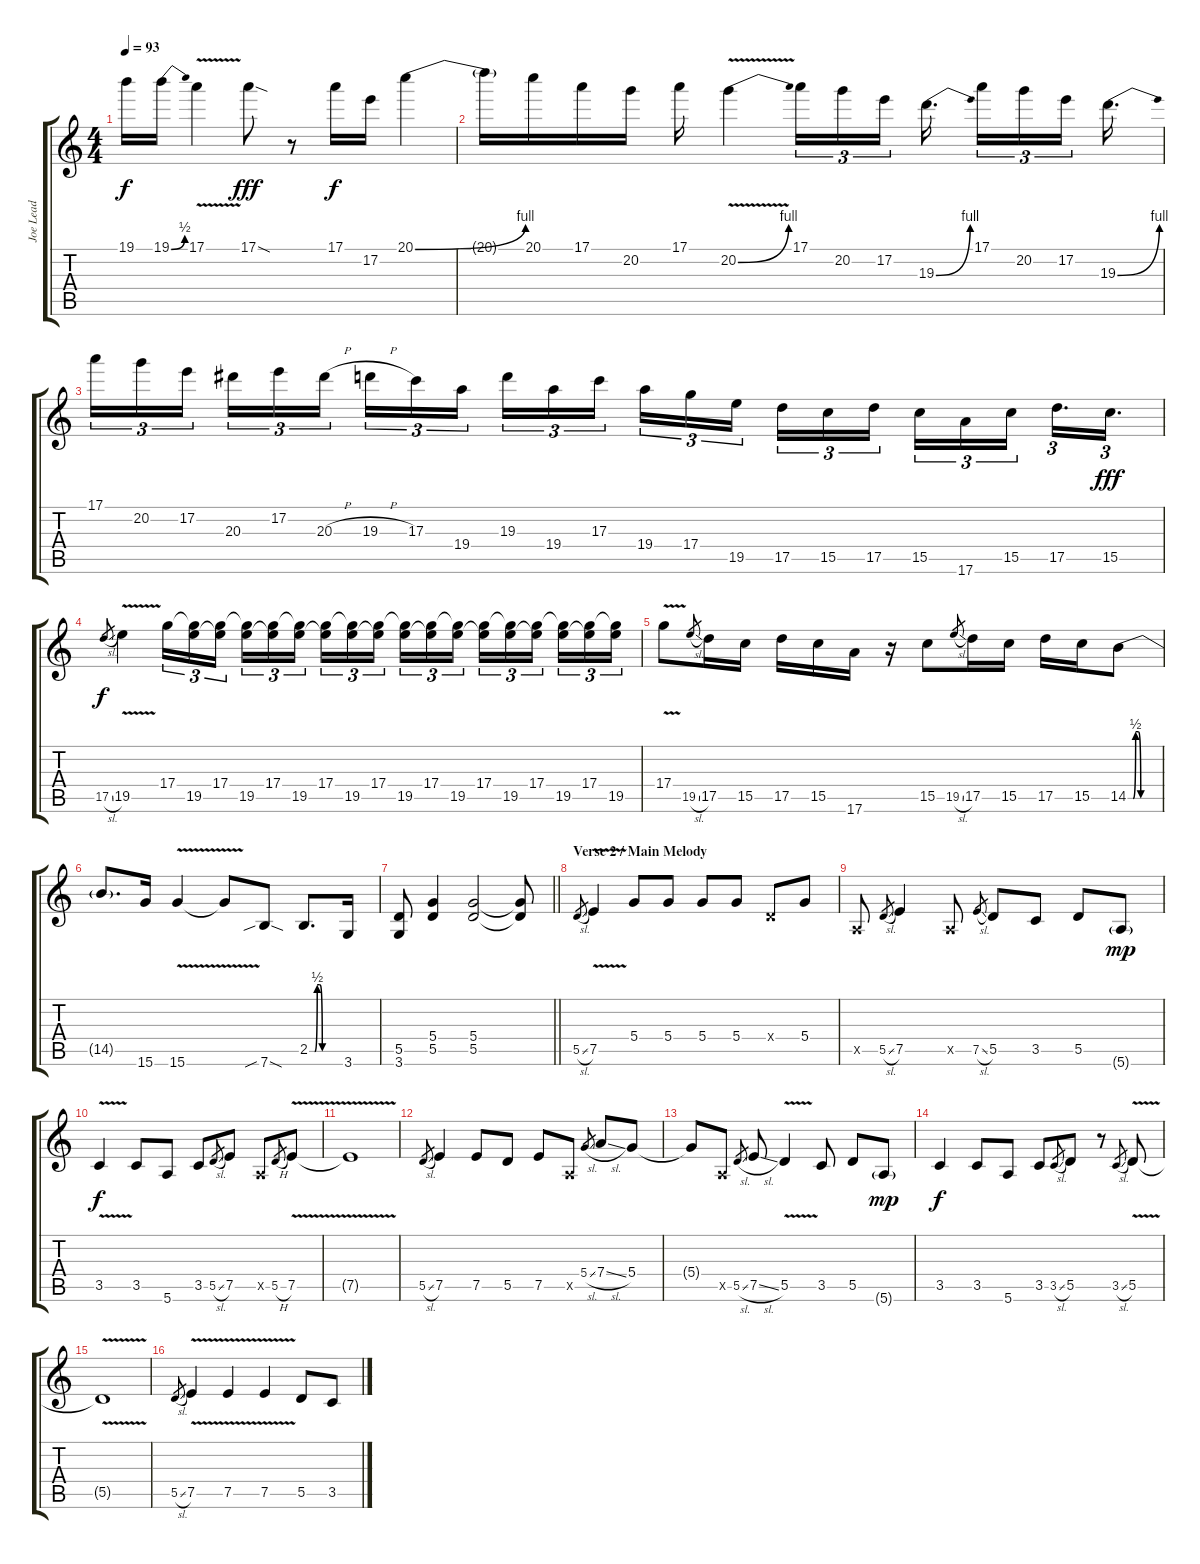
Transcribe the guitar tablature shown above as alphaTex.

\track ("Joe Lead" "Joe Lead") {instrument overdrivenguitar}
\staff {score tabs}
\tuning (E4 B3 G3 D3 A2 E2) {hide}
\ts (4 4)
\tempo 93
\clef g2
\ks c
19.1.16{dy f} 19.1{be (bend 0 0 60 2)}.16 17.1{v}.4 17.1{sod}.8{dy fff} r.8 17.1.16{dy f} 17.2.16 20.1{be (bend 0 0 60 4)}.4 |
20.1{t}.16 20.1.16 17.1.16 20.2.16 17.1.16 20.2{be (bend 0 0 60 4) v}.4 17.1.16{tu (3 2)} 20.2.16{tu (3 2)} 17.2.16{tu (3 2) beam splitsecondary} 19.3{be (bend 0 0 60 4)}.16{d} 17.1.16{tu (3 2)} 20.2.16{tu (3 2)} 17.2.16{tu (3 2) beam splitsecondary} 19.3{be (bend 0 0 60 4)}.16{d} |
17.1.16{tu (3 2)} 20.2.16{tu (3 2)} 17.2.16{tu (3 2) beam splitsecondary} 20.3.16{tu (3 2)} 17.2.16{tu (3 2)} 20.3{h}.16{tu (3 2)} 19.3{h}.16{tu (3 2)} 17.3.16{tu (3 2)} 19.4.16{tu (3 2) beam splitsecondary} 19.3.16{tu (3 2)} 19.4.16{tu (3 2)} 17.3.16{tu (3 2)} 19.4.16{tu (3 2)} 17.4.16{tu (3 2)} 19.5.16{tu (3 2) beam splitsecondary} 17.5.16{tu (3 2)} 15.5.16{tu (3 2)} 17.5.16{tu (3 2)} 15.5.16{tu (3 2)} 17.6.16{tu (3 2)} 15.5.16{tu (3 2) beam splitsecondary} 17.5.16{d tu (3 2)} 15.5.16{d tu (3 2) dy fff} |
17.5{sl}.8{gr dy f} 19.5{v}.4 17.4.16{tu (3 2)} (17.4{t} 19.5).16{tu (3 2)} (17.4 19.5{t}).16{tu (3 2) beam splitsecondary} (17.4{t} 19.5).16{tu (3 2)} (17.4 19.5{t}).16{tu (3 2)} (17.4{t} 19.5).16{tu (3 2)} (17.4 19.5{t}).16{tu (3 2)} (17.4{t} 19.5).16{tu (3 2)} (17.4 19.5{t}).16{tu (3 2) beam splitsecondary} (17.4{t} 19.5).16{tu (3 2)} (17.4 19.5{t}).16{tu (3 2)} (17.4{t} 19.5).16{tu (3 2)} (17.4 19.5{t}).16{tu (3 2)} (17.4{t} 19.5).16{tu (3 2)} (17.4 19.5{t}).16{tu (3 2) beam splitsecondary} (17.4{t} 19.5).16{tu (3 2)} (17.4 19.5{t}).16{tu (3 2)} (17.4{t} 19.5).16{tu (3 2)} |
17.4{v}.8 19.5{sl}.8{gr} 17.5.16 15.5.16 17.5.16 15.5.16 17.6.16 r.16 15.5.8 19.5{sl}.8{gr} 17.5.16 15.5.16 17.5.16 15.5.16 14.5{be (custom 0 0 10 0 15 2 20 2 25 0 45 0 60 0)}.8 |
14.5{t}.8{d} 15.6.16 15.6{v}.4 15.6{t}.8 7.6{sib sod}.8 2.5{be (custom 0 0 10 0 15 2 20 2 25 0 60 0)}.8{d} 3.6.16 |
\barLineRight lightlight
(5.5 3.6).8 (5.4 5.5).4 (5.4 5.5).2{volume 3} (5.4{t} 5.5{t}).8 |
\section ("" "Verse 2 / Main Melody")
5.5{sl}.8{gr} 7.5{v}.4{volume 16} 5.4.8 5.4.8 5.4.8 5.4.8 0.4{x}.8 5.4.8 |
0.5{x}.8 5.5{sl}.8{gr} 7.5.4 0.5{x}.8 7.5{sl}.8{gr} 5.5.8 3.5.8 5.5.8 5.6{g}.8{dy mp} |
3.5{v}.4{dy f} 3.5.8 5.6.8 3.5.8 5.5{sl}.8{gr} 7.5.8 0.5{x}.8 5.5{h}.8{gr} 7.5{v}.8 |
7.5{t}.1 |
5.5{sl}.8{gr} 7.5.4 7.5.8 5.5.8 7.5.8 0.5{x}.8 5.4{sl}.8{gr} 7.4{sl}.8 5.4.8 |
5.4{t}.8 0.5{x}.8 5.5{sl}.8{gr} 7.5{sl}.8 5.5{v}.4 3.5.8 5.5.8 5.6{g}.8{dy mp} |
3.5.4{dy f} 3.5.8 5.6.8 3.5.8 3.5{sl}.8{gr} 5.5.8 r.8 3.5{sl}.8{gr} 5.5{v}.8 |
5.5{t}.1 |
5.5{sl}.8{gr} 7.5{v}.4 7.5{v}.4 7.5{v}.4 5.5.8 3.5.8
